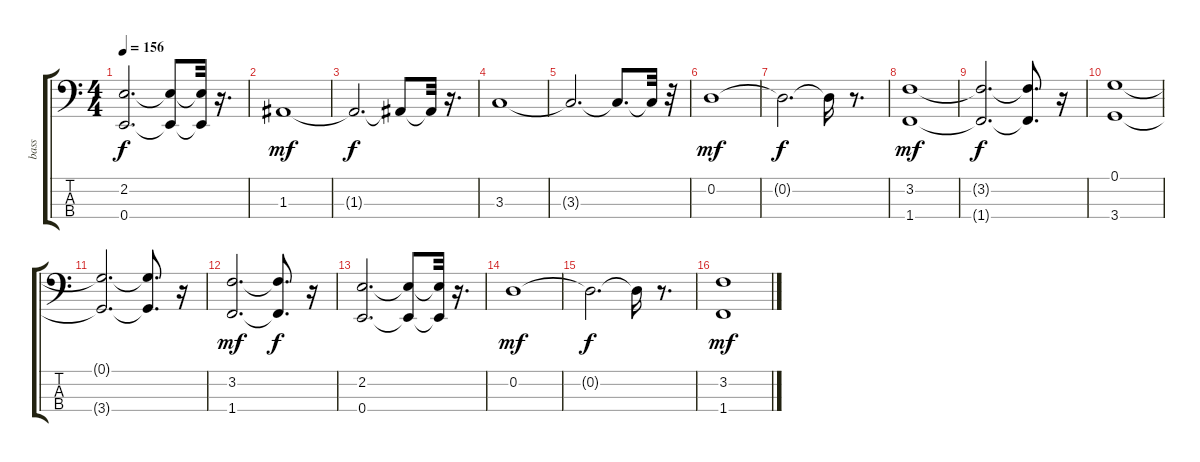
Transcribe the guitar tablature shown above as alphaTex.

\track ("bass" "bass") {instrument synthbass2}
\staff {score tabs}
\tuning (G2 D2 A1 E1) {hide}
\ts (4 4)
\tempo 156
\clef f4
\ks c
(2.2 0.4).2{d dy f} (2.2{t} 0.4{t}).8 (2.2{t} 0.4{t}).32 r.16{d} |
1.3.1{dy mf} |
1.3{t}.2{d dy f} 1.3{t}.8 1.3{t}.32 r.16{d} |
3.3.1 |
3.3{t}.2{d} 3.3{t}.8{d} 3.3{t}.32 r.32 |
0.2.1{dy mf} |
0.2{t}.2{d dy f} 0.2{t}.16 r.8{d} |
(3.2 1.4).1{dy mf} |
(3.2{t} 1.4{t}).2{d dy f} (3.2{t} 1.4{t}).8{d} r.16 |
(0.1 3.4).1 |
(0.1{t} 3.4{t}).2{d} (0.1{t} 3.4{t}).8{d} r.16 |
(3.2 1.4).2{d dy mf} (3.2{t} 1.4{t}).8{d dy f} r.16 |
(2.2 0.4).2{d} (2.2{t} 0.4{t}).8 (2.2{t} 0.4{t}).32 r.16{d} |
0.2.1{dy mf} |
0.2{t}.2{d dy f} 0.2{t}.16 r.8{d} |
(3.2 1.4).1{dy mf}
